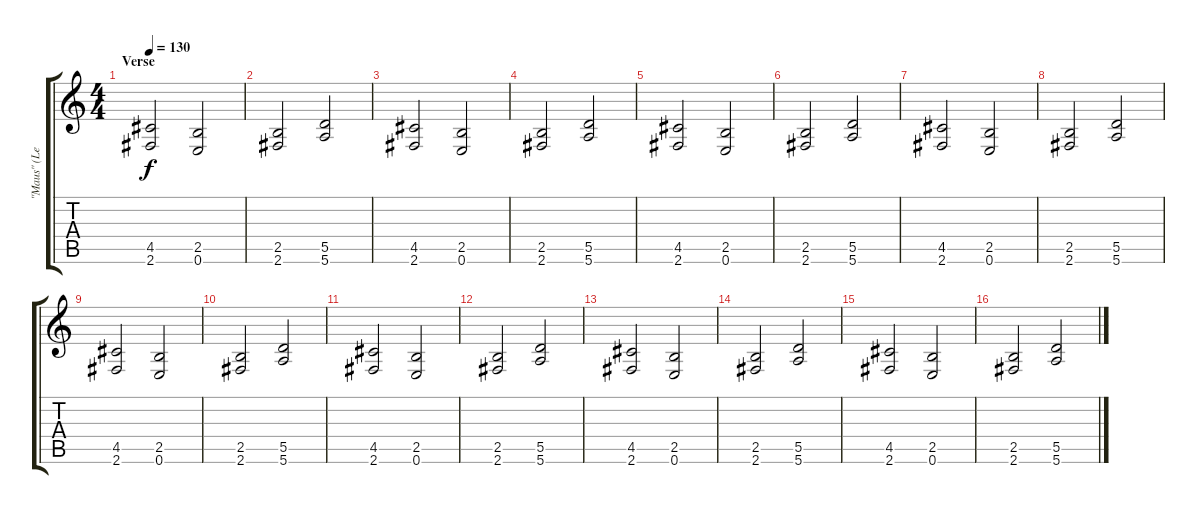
\track ("\"Maus\" (Lead Guitars)" "\"Maus\" (Le") {instrument distortionguitar}
\staff {score tabs}
\tuning (E4 B3 G3 D3 A2 E2) {hide}
\ts (4 4)
\section ("" "Verse")
\tempo 130
\clef g2
\ks c
(4.5 2.6).2{dy f volume 10} (2.5 0.6).2 |
(2.5 2.6).2 (5.5 5.6).2 |
(4.5 2.6).2 (2.5 0.6).2 |
(2.5 2.6).2 (5.5 5.6).2 |
(4.5 2.6).2 (2.5 0.6).2 |
(2.5 2.6).2 (5.5 5.6).2 |
(4.5 2.6).2 (2.5 0.6).2 |
(2.5 2.6).2 (5.5 5.6).2 |
(4.5 2.6).2 (2.5 0.6).2 |
(2.5 2.6).2 (5.5 5.6).2 |
(4.5 2.6).2 (2.5 0.6).2 |
(2.5 2.6).2 (5.5 5.6).2 |
(4.5 2.6).2 (2.5 0.6).2 |
(2.5 2.6).2 (5.5 5.6).2 |
(4.5 2.6).2 (2.5 0.6).2 |
(2.5 2.6).2 (5.5 5.6).2
